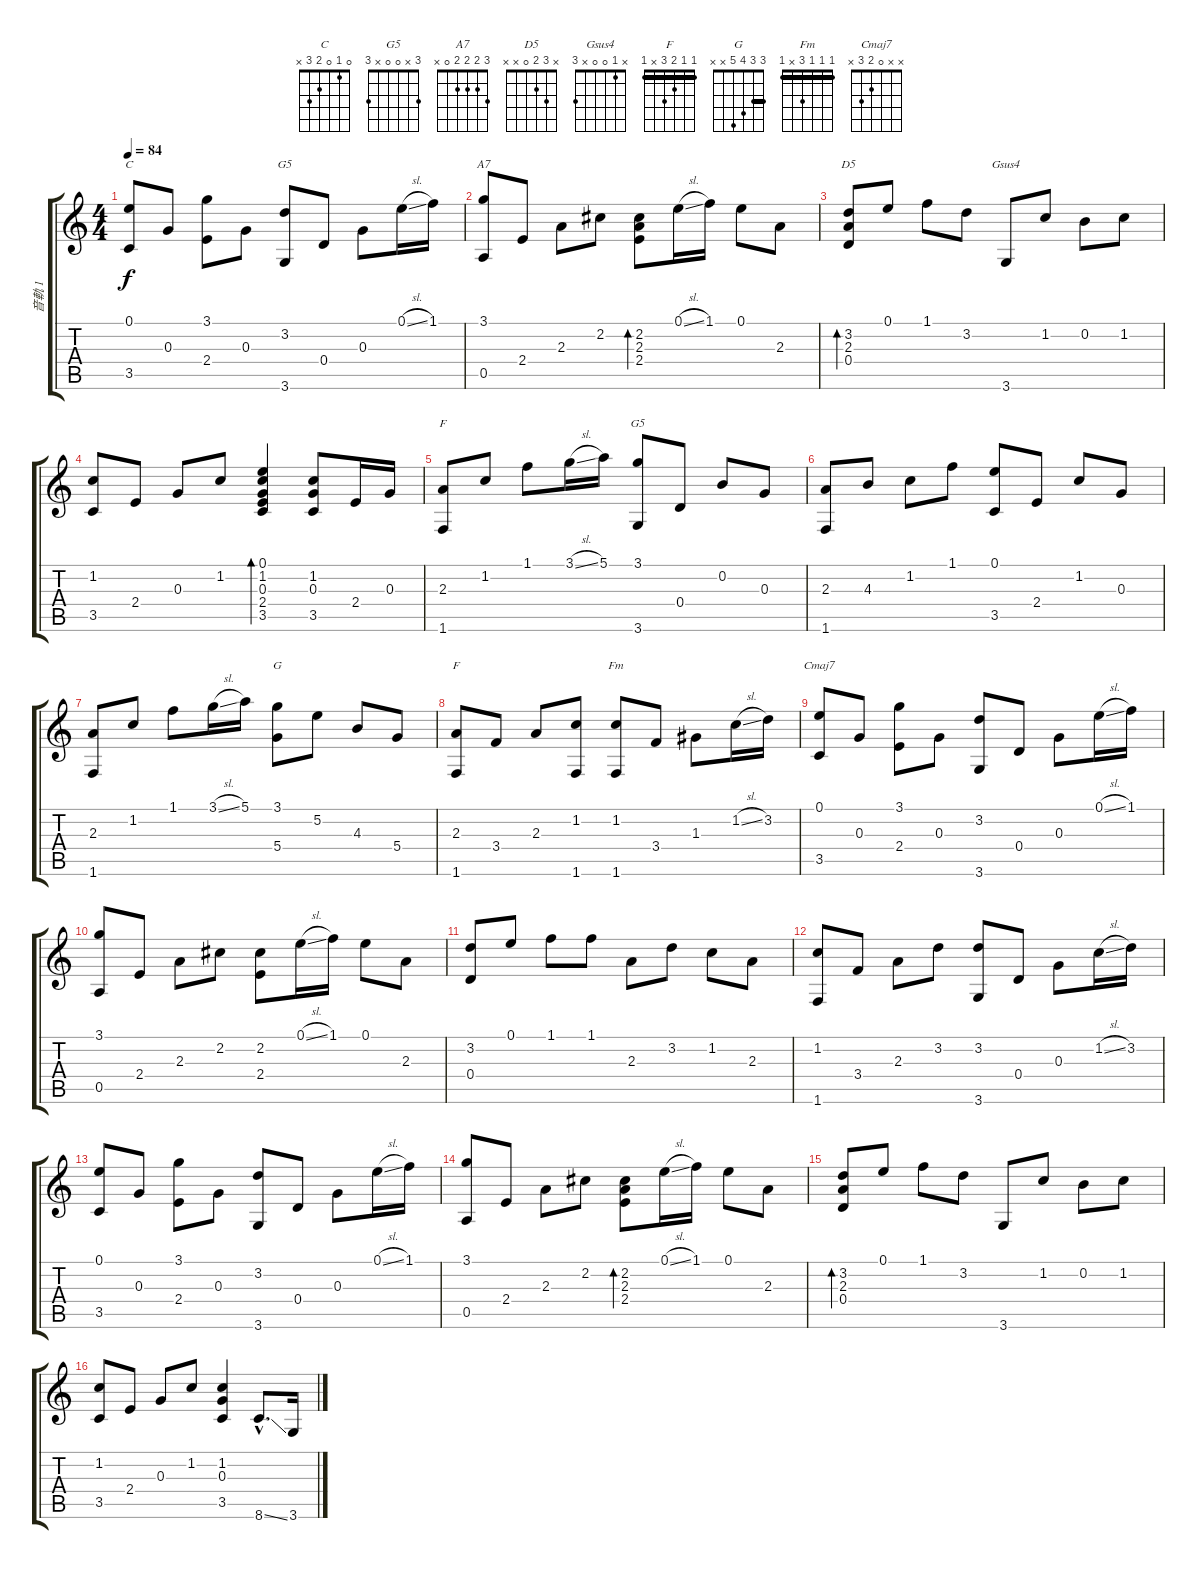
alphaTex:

\track ("音軌 1" "音軌 1") {instrument acousticguitarnylon}
\staff {score tabs}
\tuning (E4 B3 G3 D3 A2 E2) {hide}
\chord ("C" 0 1 0 2 3 x)
\chord ("G5" x 3 0 0 x 3)
\chord ("A7" 3 2 2 2 0 x)
\chord ("D5" x 3 2 0 x x)
\chord ("Gsus4" x 1 0 0 x 3)
\chord ("F" 1 1 2 x x 1) {barre 1}
\chord ("G5" 3 x 0 0 x 3)
\chord ("G" 3 3 4 5 x x) {barre 3}
\chord ("F" 1 1 2 3 x 1) {barre 1}
\chord ("Fm" 1 1 1 3 x 1) {barre 1}
\chord ("Cmaj7" x x 0 2 3 x)
\ts (4 4)
\tempo 84
\clef g2
\ks c
(0.1 3.5).8{ch "C" dy f} 0.3.8 (3.1 2.4).8 0.3.8 (3.2 3.6).8{ch "G5"} 0.4.8 0.3.8 0.1{sl}.16 1.1.16 |
(3.1 0.5).8{ch "A7"} 2.4.8 2.3.8 2.2.8 (2.2 2.3 2.4).8{bd 240} 0.1{sl}.16 1.1.16 0.1.8 2.3.8 |
(3.2 2.3 0.4).8{bd 240 ch "D5"} 0.1.8 1.1.8 3.2.8 3.6.8{ch "Gsus4"} 1.2.8 0.2.8 1.2.8 |
(1.2 3.5).8 2.4.8 0.3.8 1.2.8 (0.1 1.2 0.3 2.4 3.5).4{bd 480} (1.2 0.3 3.5).8 2.4.16 0.3.16 |
(2.3 1.6).8{ch "F"} 1.2.8 1.1.8 3.1{sl}.16 5.1.16 (3.1 3.6).8{ch "G5"} 0.4.8 0.2.8 0.3.8 |
(2.3 1.6).8 4.3.8 1.2.8 1.1.8 (0.1 3.5).8 2.4.8 1.2.8 0.3.8 |
(2.3 1.6).8 1.2.8 1.1.8 3.1{sl}.16 5.1.16 (3.1 5.4).8{ch "G"} 5.2.8 4.3.8 5.4.8 |
(2.3 1.6).8{ch "F"} 3.4.8 2.3.8 (1.2 1.6).8 (1.2 1.6).8{ch "Fm"} 3.4.8 1.3.8 1.2{sl}.16 3.2.16 |
(0.1 3.5).8{ch "Cmaj7"} 0.3.8 (3.1 2.4).8 0.3.8 (3.2 3.6).8 0.4.8 0.3.8 0.1{sl}.16 1.1.16 |
(3.1 0.5).8 2.4.8 2.3.8 2.2.8 (2.2 2.4).8 0.1{sl}.16 1.1.16 0.1.8 2.3.8 |
(3.2 0.4).8 0.1.8 1.1.8 1.1.8 2.3.8 3.2.8 1.2.8 2.3.8 |
(1.2 1.6).8 3.4.8 2.3.8 3.2.8 (3.2 3.6).8 0.4.8 0.3.8 1.2{sl}.16 3.2.16 |
(0.1 3.5).8 0.3.8 (3.1 2.4).8 0.3.8 (3.2 3.6).8 0.4.8 0.3.8 0.1{sl}.16 1.1.16 |
(3.1 0.5).8 2.4.8 2.3.8 2.2.8 (2.2 2.3 2.4).8{bd 240} 0.1{sl}.16 1.1.16 0.1.8 2.3.8 |
(3.2 2.3 0.4).8{bd 240} 0.1.8 1.1.8 3.2.8 3.6.8 1.2.8 0.2.8 1.2.8 |
(1.2 3.5).8 2.4.8 0.3.8 1.2.8 (1.2 0.3 3.5).4 8.6{ss hac}.8{d} 3.6.16
